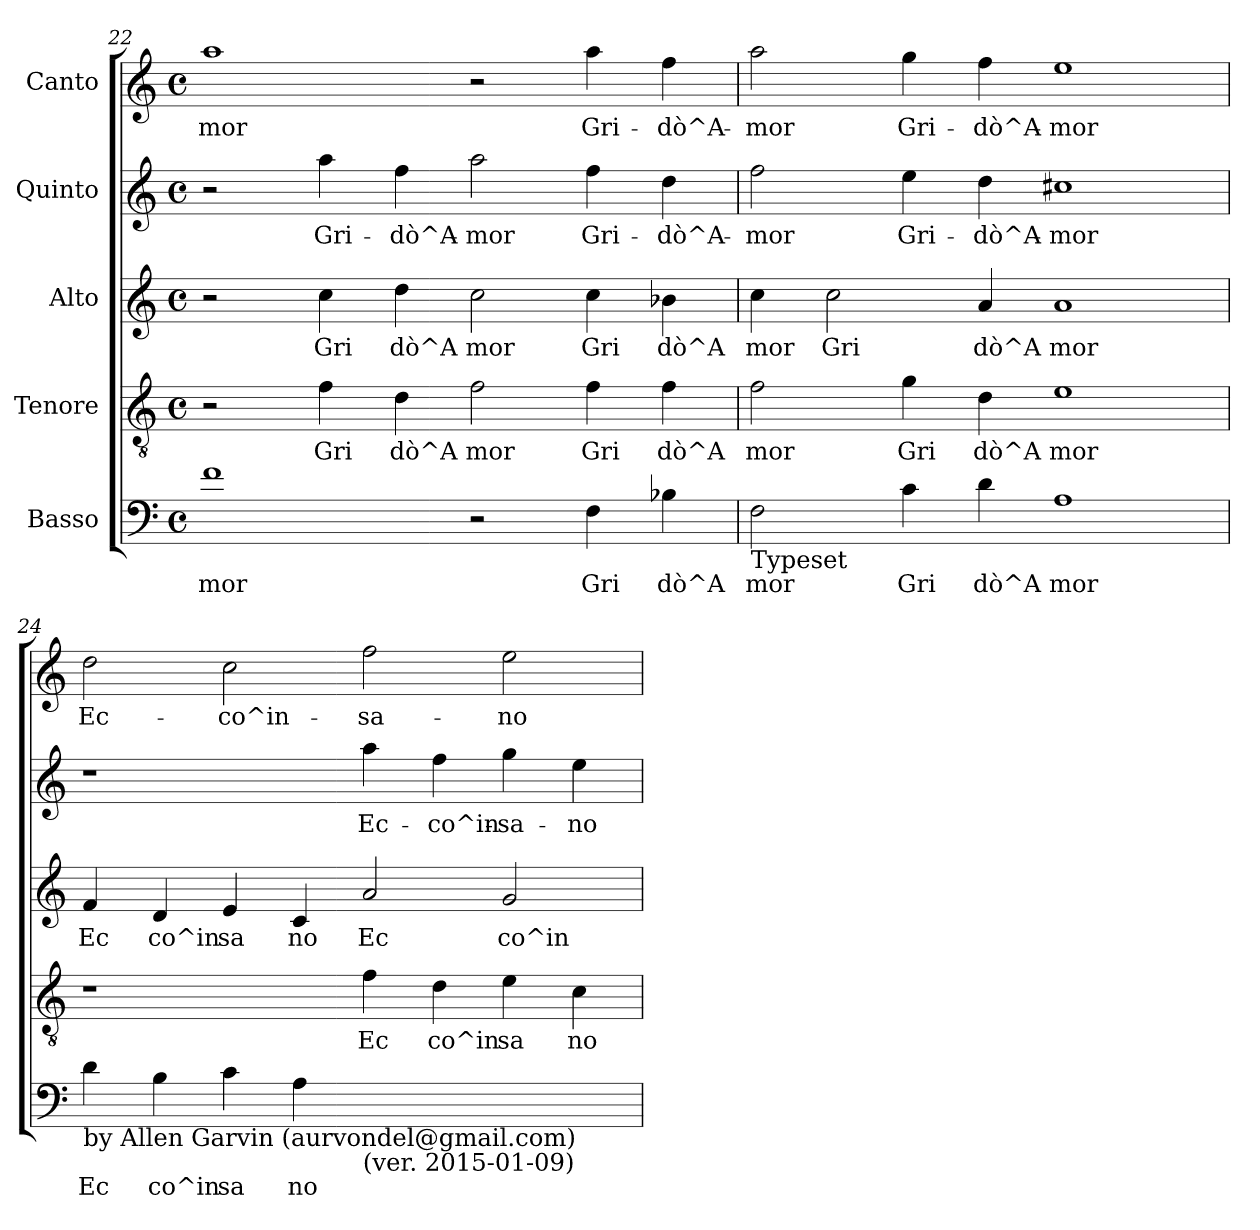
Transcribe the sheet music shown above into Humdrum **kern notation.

**kern	**text	**kern	**text	**kern	**text	**kern	**text	**kern	**text
*part5	*part5	*part4	*part4	*part3	*part3	*part2	*part2	*part1	*part1
*staff5	*staff5	*staff4	*staff4	*staff3	*staff3	*staff2	*staff2	*staff1	*staff1
*I"Basso	*	*I"Tenore	*	*I"Alto	*	*I"Quinto	*	*I"Canto	*
!!LO:LB:g=z
*clefF4	*	*clefGv2	*	*clefG2	*	*clefG2	*	*clefG2	*
*k[]	*	*k[]	*	*k[]	*	*k[]	*	*k[]	*
*C:	*	*C:	*	*C:	*	*C:	*	*C:	*
*M4/4	*	*M4/4	*	*M4/4	*	*M4/4	*	*M4/4	*
*met(c)	*	*met(c)	*	*met(c)	*	*met(c)	*	*met(c)	*
=22	=22	=22	=22	=22	=22	=22	=22	=22	=22
!	!LO:LY:b:cj	!	!	!	!	!	!	!	!LO:LY:b:cj
1f	mor	2r	.	2r	.	2r	.	1aa	mor
!	!	!	!LO:LY:b:cj	!	!LO:LY:b:cj	!	!LO:LY:b:cj	!	!
.	.	4f\	Gri	4cc\	Gri	4aa\	Gri-	.	.
!	!	!	!LO:LY:b:cj	!	!LO:LY:b:cj	!	!LO:LY:b:cj	!	!
.	.	4d\	dò^A	4dd\	dò^A	4ff\	-dò^A-	.	.
!	!	!	!LO:LY:b:cj	!	!LO:LY:b:cj	!	!LO:LY:b:cj	!	!
2r	.	2f\	mor	2cc\	mor	2aa\	-mor	2r	.
!	!LO:LY:b:cj	!	!LO:LY:b:cj	!	!LO:LY:b:cj	!	!LO:LY:b:cj	!	!LO:LY:b:cj
4F\	Gri	4f\	Gri	4cc\	Gri	4ff\	Gri-	4aa\	Gri-
!	!LO:LY:b:cj	!	!LO:LY:b:cj	!	!LO:LY:b:cj	!	!LO:LY:b:cj	!	!LO:LY:b:cj
4B-X\	dò^A	4f\	dò^A	4b-X\	dò^A	4dd\	-dò^A-	4ff\	-dò^A-
=23	=23	=23	=23	=23	=23	=23	=23	=23	=23
!LO:TX:b:t=Typeset	!	!	!	!	!	!	!	!	!
!	!LO:LY:b:cj	!	!LO:LY:b:cj	!	!LO:LY:b:cj	!	!LO:LY:b:cj	!	!LO:LY:b:cj
2F\	mor	2f\	mor	4cc\	mor	2ff\	-mor	2aa\	-mor
!	!	!	!	!	!LO:LY:b:cj	!	!	!	!
.	.	.	.	2cc\	Gri	.	.	.	.
!	!LO:LY:b:cj	!	!LO:LY:b:cj	!	!	!	!LO:LY:b:cj	!	!LO:LY:b:cj
4c\	Gri	4g\	Gri	.	.	4ee\	Gri-	4gg\	Gri-
!	!LO:LY:b:cj	!	!LO:LY:b:cj	!	!LO:LY:b:cj	!	!LO:LY:b:cj	!	!LO:LY:b:cj
4d\	dò^A	4d\	dò^A	4a/	dò^A	4dd\	-dò^A-	4ff\	-dò^A-
!	!LO:LY:b:cj	!	!LO:LY:b:cj	!	!LO:LY:b:cj	!	!LO:LY:b:cj	!	!LO:LY:b:cj
1A	mor	1e	mor	1a	mor	1cc#X	-mor	1ee	-mor
=24	=24	=24	=24	=24	=24	=24	=24	=24	=24
!LO:TX:b:t=by Allen Garvin (aurvondel@gmail.com)	!	!	!	!	!	!	!	!	!
!	!LO:LY:b:cj	!	!	!	!LO:LY:b:cj	!	!	!	!LO:LY:b:cj
4d\	Ec	1r	.	4f/	Ec	1r	.	2dd\	Ec-
!	!LO:LY:b:cj	!	!	!	!LO:LY:b:cj	!	!	!	!
4B\	co^in	.	.	4d/	co^in	.	.	.	.
!	!LO:LY:b:cj	!	!	!	!LO:LY:b:cj	!	!	!	!LO:LY:b:cj
4c\	sa	.	.	4e/	sa	.	.	2cc\	-co^in-
!	!LO:LY:b:cj	!	!	!	!LO:LY:b:cj	!	!	!	!
4A\	no	.	.	4c/	no	.	.	.	.
!LO:TX:b:t=(ver. 2015-01-09)	!	!	!	!	!	!	!	!	!
!	!	!	!LO:LY:b:cj	!	!LO:LY:b:cj	!	!LO:LY:b:cj	!	!LO:LY:b:cj
1ryy	.	4f\	Ec	2a/	Ec	4aa\	Ec-	2ff\	-sa-
!	!	!	!LO:LY:b:cj	!	!	!	!LO:LY:b:cj	!	!
.	.	4d\	co^in	.	.	4ff\	-co^in-	.	.
!	!	!	!LO:LY:b:cj	!	!LO:LY:b:cj	!	!LO:LY:b:cj	!	!LO:LY:b:cj
.	.	4e\	sa	2g/	co^in	4gg\	-sa-	2ee\	-no
!	!	!	!LO:LY:b:cj	!	!	!	!LO:LY:b:cj	!	!
.	.	4c\	no	.	.	4ee\	-no	.	.
=	=	=	=	=	=	=	=	=	=
*-	*-	*-	*-	*-	*-	*-	*-	*-	*-
